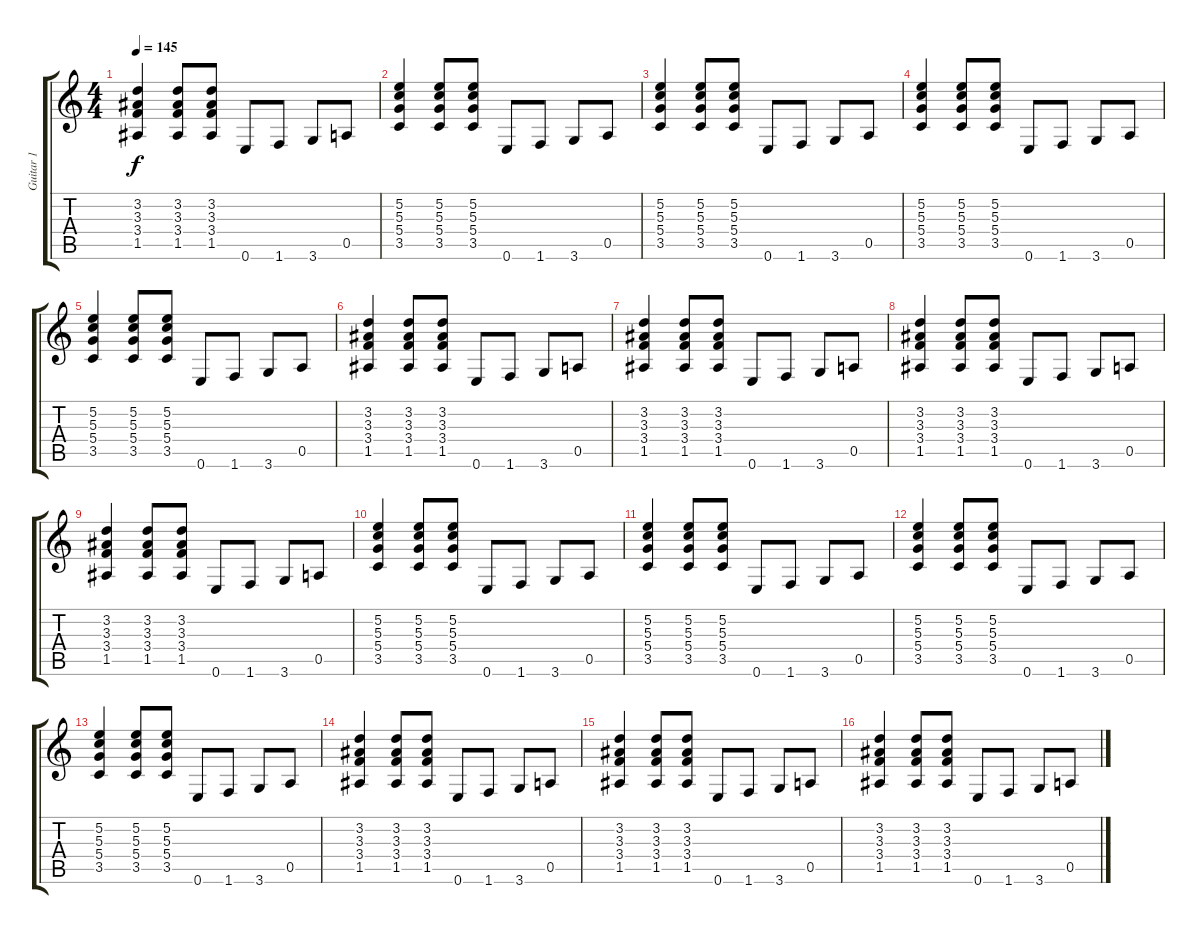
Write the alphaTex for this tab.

\track ("Guitar 1" "Guitar 1") {instrument distortionguitar}
\staff {score tabs}
\tuning (E4 B3 G3 D3 A2 E2) {hide}
\ts (4 4)
\tempo 145
\clef g2
\ks c
(3.2 3.3 3.4 1.5).4{dy f} (3.2 3.3 3.4 1.5).8 (3.2 3.3 3.4 1.5).8 0.6.8 1.6.8 3.6.8 0.5.8 |
(5.2 5.3 5.4 3.5).4 (5.2 5.3 5.4 3.5).8 (5.2 5.3 5.4 3.5).8 0.6.8 1.6.8 3.6.8 0.5.8 |
(5.2 5.3 5.4 3.5).4 (5.2 5.3 5.4 3.5).8 (5.2 5.3 5.4 3.5).8 0.6.8 1.6.8 3.6.8 0.5.8 |
(5.2 5.3 5.4 3.5).4 (5.2 5.3 5.4 3.5).8 (5.2 5.3 5.4 3.5).8 0.6.8 1.6.8 3.6.8 0.5.8 |
(5.2 5.3 5.4 3.5).4 (5.2 5.3 5.4 3.5).8 (5.2 5.3 5.4 3.5).8 0.6.8 1.6.8 3.6.8 0.5.8 |
(3.2 3.3 3.4 1.5).4 (3.2 3.3 3.4 1.5).8 (3.2 3.3 3.4 1.5).8 0.6.8 1.6.8 3.6.8 0.5.8 |
(3.2 3.3 3.4 1.5).4 (3.2 3.3 3.4 1.5).8 (3.2 3.3 3.4 1.5).8 0.6.8 1.6.8 3.6.8 0.5.8 |
(3.2 3.3 3.4 1.5).4 (3.2 3.3 3.4 1.5).8 (3.2 3.3 3.4 1.5).8 0.6.8 1.6.8 3.6.8 0.5.8 |
(3.2 3.3 3.4 1.5).4 (3.2 3.3 3.4 1.5).8 (3.2 3.3 3.4 1.5).8 0.6.8 1.6.8 3.6.8 0.5.8 |
(5.2 5.3 5.4 3.5).4 (5.2 5.3 5.4 3.5).8 (5.2 5.3 5.4 3.5).8 0.6.8 1.6.8 3.6.8 0.5.8 |
(5.2 5.3 5.4 3.5).4 (5.2 5.3 5.4 3.5).8 (5.2 5.3 5.4 3.5).8 0.6.8 1.6.8 3.6.8 0.5.8 |
(5.2 5.3 5.4 3.5).4 (5.2 5.3 5.4 3.5).8 (5.2 5.3 5.4 3.5).8 0.6.8 1.6.8 3.6.8 0.5.8 |
(5.2 5.3 5.4 3.5).4 (5.2 5.3 5.4 3.5).8 (5.2 5.3 5.4 3.5).8 0.6.8 1.6.8 3.6.8 0.5.8 |
(3.2 3.3 3.4 1.5).4 (3.2 3.3 3.4 1.5).8 (3.2 3.3 3.4 1.5).8 0.6.8 1.6.8 3.6.8 0.5.8 |
(3.2 3.3 3.4 1.5).4 (3.2 3.3 3.4 1.5).8 (3.2 3.3 3.4 1.5).8 0.6.8 1.6.8 3.6.8 0.5.8 |
(3.2 3.3 3.4 1.5).4 (3.2 3.3 3.4 1.5).8 (3.2 3.3 3.4 1.5).8 0.6.8 1.6.8 3.6.8 0.5.8
